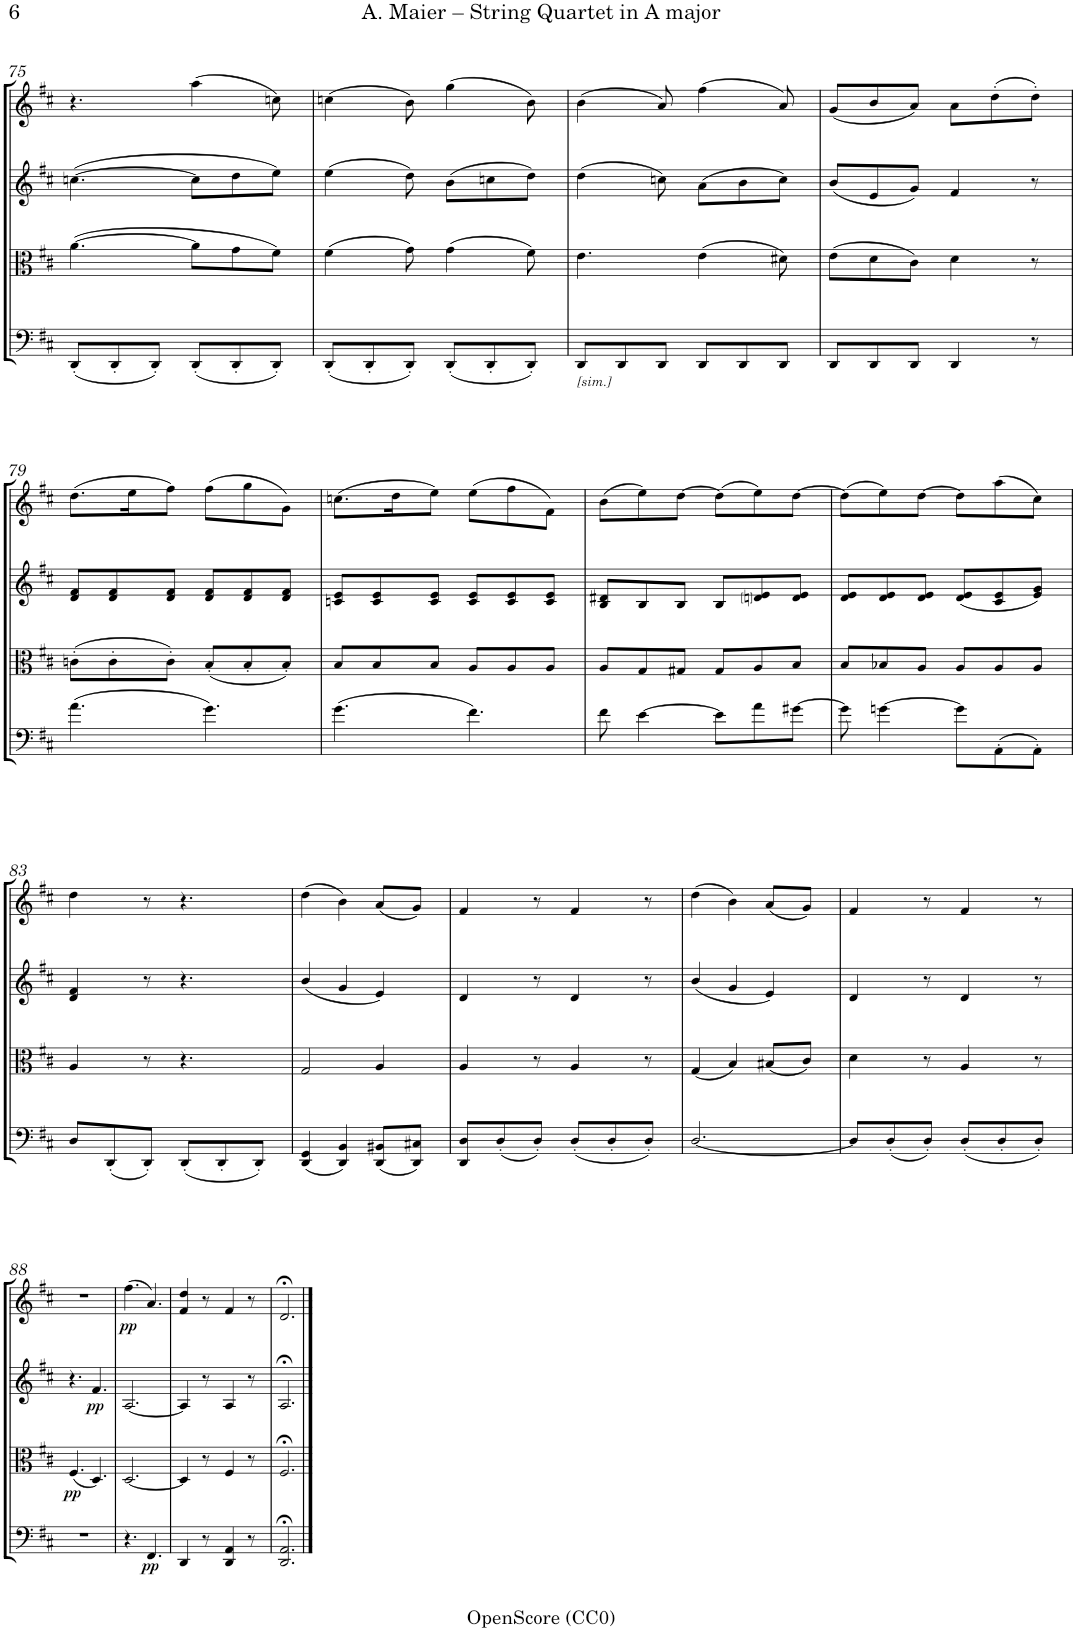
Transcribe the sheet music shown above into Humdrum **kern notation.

**kern	**dynam	**kern	**dynam	**kern	**dynam	**kern	**dynam
*part4	*part4	*part3	*part3	*part2	*part2	*part1	*part1
*staff4	*staff4	*staff3	*staff3	*staff2	*staff2	*staff1	*staff1
*I"Violoncello	*	*I"Viola	*	*I"Violin 2	*	*I"Violin 1	*
*I'Vc	*	*I'Vla	*	*I'Vln	*	*I'Vln	*
!!LO:PB:g=z
*clefF4	*	*clefC3	*	*clefG2	*	*clefG2	*
*k[f#c#]	*	*k[f#c#]	*	*k[f#c#]	*	*k[f#c#]	*
*M6/8	*	*M6/8	*	*M6/8	*	*M6/8	*
=75	=75	=75	=75	=75	=75	=75	=75
(8DD'/L	.	([4.a\	.	([4.ccn\	.	4.r	.
8DD'/	.	.	.	.	.	.	.
8DD'/J)	.	.	.	.	.	.	.
(8DD'/L	.	8a\L]	.	8cc\L]	.	(4aa\	.
8DD'/	.	8g\	.	8dd\	.	.	.
8DD'/J)	.	8f#\J)	.	8ee\J)	.	8ccn\)	.
=76	=76	=76	=76	=76	=76	=76	=76
(8DD'/L	.	(4f#\	.	(4ee\	.	(4ccn\	.
8DD'/	.	.	.	.	.	.	.
8DD'/J)	.	8g\)	.	8dd\)	.	8b\)	.
(8DD'/L	.	(4g\	.	(8b\L	.	(4gg\	.
8DD'/	.	.	.	8ccn\	.	.	.
8DD'/J)	.	8f#\)	.	8dd\J)	.	8b\)	.
=77	=77	=77	=77	=77	=77	=77	=77
!LO:TX:b:i:t=[sim.]	!	!	!	!	!	!	!
(8DD'/L	.	4.e\	.	(4dd\	.	(4b\	.
8DD'/	.	.	.	.	.	.	.
8DD'/J)	.	.	.	8ccn\)	.	8a/)	.
(8DD'/L	.	(4e\	.	(8a\L	.	(4ff#\	.
8DD'/	.	.	.	8b\	.	.	.
8DD'/J)	.	8d#X\)	.	8cc\J)	.	8a/)	.
=78	=78	=78	=78	=78	=78	=78	=78
(8DD'/L	.	(8e\L	.	(8b/L	.	(8g/L	.
8DD'/	.	8d\	.	8e/	.	8b/	.
8DD'/J)	.	8c#\J)	.	8g/J)	.	8a/J)	.
4DD/	.	4d\	.	4f#/	.	8a\L	.
.	.	.	.	.	.	(8dd'\	.
8r	.	8r	.	8r	.	8dd'\J)	.
!!LO:LB:g=z
=79	=79	=79	=79	=79	=79	=79	=79
(4.a\	.	(8cn'\L	.	8d/ 8f#/L	.	(8.dd\L	.
.	.	8c'\	.	8d/ 8f#/	.	.	.
.	.	.	.	.	.	16ee\K	.
.	.	8c'\J)	.	8d/ 8f#/J	.	8ff#\J)	.
4.g\)	.	(8B'/L	.	8d/ 8f#/L	.	(8ff#\L	.
.	.	8B'/	.	8d/ 8f#/	.	8gg\	.
.	.	8B'/J)	.	8d/ 8f#/J	.	8g\J)	.
=80	=80	=80	=80	=80	=80	=80	=80
(4.g\	.	8B/L	.	8cn/ 8e/L	.	(8.ccn\L	.
.	.	8B/	.	8c/ 8e/	.	.	.
.	.	.	.	.	.	16dd\K	.
.	.	8B/J	.	8c/ 8e/J	.	8ee\J)	.
4.f#\)	.	8A/L	.	8c/ 8e/L	.	(8ee\L	.
.	.	8A/	.	8c/ 8e/	.	8ff#\	.
.	.	8A/J	.	8c/ 8e/J	.	8f#\J)	.
=81	=81	=81	=81	=81	=81	=81	=81
8f#\	.	8A/L	.	8B/ 8d#X/L	.	(8b\L	.
[4e\	.	8G/	.	8B/	.	8ee\)	.
.	.	8G#X/J	.	8B/J	.	[8dd\J	.
8e\L]	.	8G#/L	.	8B/L	.	(8dd\L]	.
8a\	.	8A/	.	8dnj/ 8e/	.	8ee\)	.
[8g#X\J	.	8B/J	.	8d/ 8e/J	.	[8dd\J	.
=82	=82	=82	=82	=82	=82	=82	=82
8g#\]	.	8B/L	.	8d/ 8e/L	.	(8dd\L]	.
[4gn\	.	8B-X/	.	8d/ 8e/	.	8ee\)	.
.	.	8A/J	.	8d/ 8e/J	.	[8dd\J	.
8g\L]	.	8A/L	.	(8d/ 8e/L	.	8dd\L]	.
(8AA'\	.	8A/	.	8c#/ 8e/	.	(8aa\	.
8AA'\J)	.	8A/J	.	8e/ 8g/J)	.	8cc#\J)	.
!!LO:LB:g=z
=83	=83	=83	=83	=83	=83	=83	=83
8D/L	.	4A/	.	4d/ 4f#/	.	4dd\	.
(8DD'/	.	.	.	.	.	.	.
8DD'/J)	.	8r	.	8r	.	8r	.
(8DD'/L	.	4.r	.	4.r	.	4.r	.
8DD'/	.	.	.	.	.	.	.
8DD'/J)	.	.	.	.	.	.	.
=84	=84	=84	=84	=84	=84	=84	=84
(4DD/ 4GG/	.	2G/	.	(4b/	.	(4dd\	.
4DD/ 4BB/)	.	.	.	4g/	.	4b\)	.
(8DD/ 8BB#X/L	.	4A/	.	4e/)	.	(8a/L	.
8DD/ 8C#X/J)	.	.	.	.	.	8g/J)	.
=85	=85	=85	=85	=85	=85	=85	=85
8DD/ 8D/L	.	4A/	.	4d/	.	4f#/	.
(8D'/	.	.	.	.	.	.	.
8D'/J)	.	8r	.	8r	.	8r	.
(8D'/L	.	4A/	.	4d/	.	4f#/	.
8D'/	.	.	.	.	.	.	.
8D'/J)	.	8r	.	8r	.	8r	.
=86	=86	=86	=86	=86	=86	=86	=86
[2.D/	.	(4G/	.	(4b/	.	(4dd\	.
.	.	4B/)	.	4g/	.	4b\)	.
.	.	(8B#X/L	.	4e/)	.	(8a/L	.
.	.	8c#/J)	.	.	.	8g/J)	.
=87	=87	=87	=87	=87	=87	=87	=87
8D/L]	.	4d\	.	4d/	.	4f#/	.
(8D'</	.	.	.	.	.	.	.
8D'</J)	.	8r	.	8r	.	8r	.
(8D'</L	.	4A/	.	4d/	.	4f#/	.
8D'</	.	.	.	.	.	.	.
8D'</J)	.	8r	.	8r	.	8r	.
!!LO:LB:g=z
=88	=88	=88	=88	=88	=88	=88	=88
!	!	!	!LO:DY:b	!	!	!	!
2.r	.	(4.F#/	pp	4.r	.	2.r	.
!	!	!	!	!	!LO:DY:b	!	!
.	.	4.D/)	.	4.f#/	pp	.	.
=89	=89	=89	=89	=89	=89	=89	=89
!	!	!	!	!	!	!	!LO:DY:b
4.r	.	[2.D/	.	[2.A/	.	(4.ff#\	pp
!	!LO:DY:b	!	!	!	!	!	!
4.FF#/	pp	.	.	.	.	4.a/)	.
=90	=90	=90	=90	=90	=90	=90	=90
4DD/	.	4D/]	.	4A/]	.	4f#/ 4dd/	.
8r	.	8r	.	8r	.	8r	.
4DD/ 4AA/	.	4F#/	.	4A/	.	4f#/	.
8r	.	8r	.	8r	.	8r	.
=91	=91	=91	=91	=91	=91	=91	=91
2.DD/;< 2.AA/;<	.	2.F#;</	.	2.A;</	.	2.d;</	.
==	==	==	==	==	==	==	==
*-	*-	*-	*-	*-	*-	*-	*-
